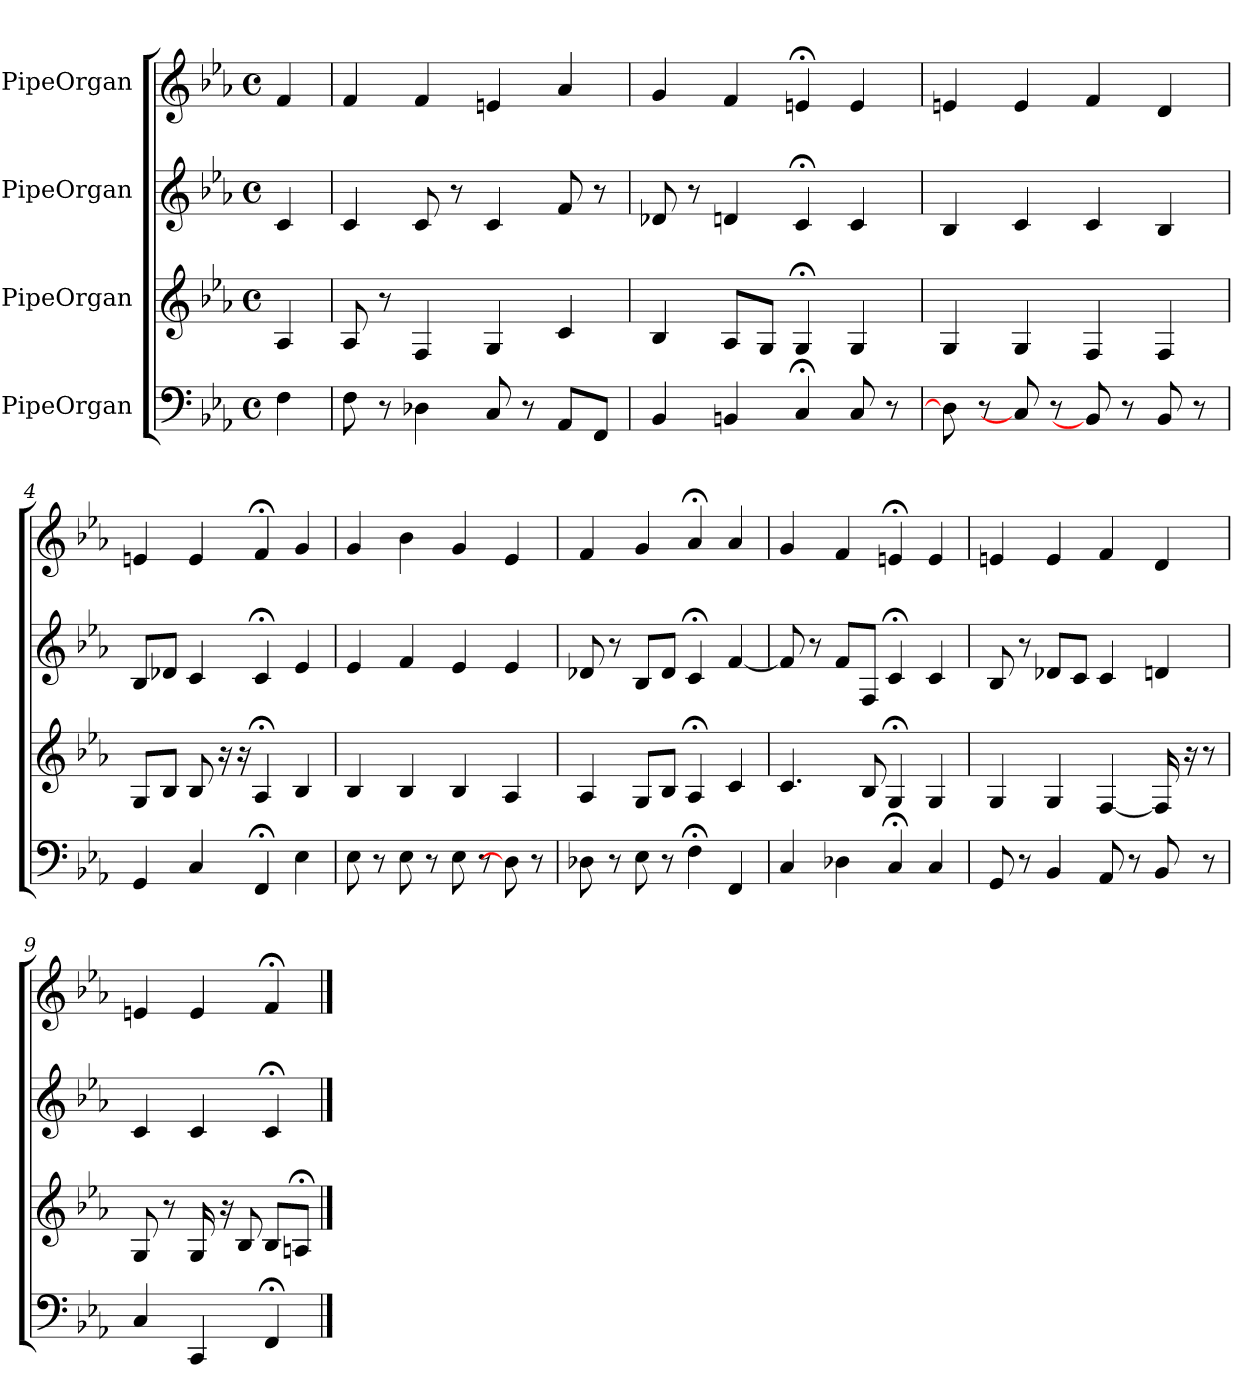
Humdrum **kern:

**kern	**kern	**kern	**kern
*part4	*part3	*part2	*part1
*staff4	*staff3	*staff2	*staff1
*I"PipeOrgan	*I"PipeOrgan	*I"PipeOrgan	*I"PipeOrgan
*k[b-e-a-]	*k[b-e-a-]	*k[b-e-a-]	*k[b-e-a-]
*M4/4	*M4/4	*M4/4	*M4/4
*met(c)	*met(c)	*met(c)	*met(c)
*MM60	*MM60	*MM60	*MM60
=	=	=	=
4F	4A-	4c	4f
=1	=1	=1	=1
8F	8A-	4c	4f
8r	8r	.	.
4D-X	4F	8c	4f
.	.	8r	.
8C	4G	4c	4en
8r	.	.	.
8AA-L	4c	8f	4a-
8FFJ	.	8r	.
=2	=2	=2	=2
4BB-	4B-	8d-X	4g
.	.	8r	.
4BBn	8A-L	4dn	4f
.	8GJ	.	.
4C;<	4G;<	4c;<	4en;<
8C	4G	4c	4e
8r	.	.	.
=3	=3	=3	=3
8D-]	4G	4B-	4en
8r	.	.	.
8C]	4G	4c	4e
8r	.	.	.
8BB-]	4F	4c	4f
8r	.	.	.
8BB-	4F	4B-	4d
8r	.	.	.
=4	=4	=4	=4
4GG	8GL	8B-L	4en
.	8B-J	8d-XJ	.
4C	8B-	4c	4e
.	16r	.	.
.	16r	.	.
4FF;<	4A-;<	4c;<	4f;<
4E-	4B-	4e-	4g
=5	=5	=5	=5
8E-	4B-	4e-	4g
8r	.	.	.
8E-	4B-	4f	4b-
8r	.	.	.
8E-	4B-	4e-	4g
8r	.	.	.
8D-]	4A-	4e-	4e-
8r	.	.	.
=6	=6	=6	=6
8D-X	4A-	8d-X	4f
8r	.	8r	.
8E-	8GL	8B-L	4g
8r	8B-J	8d-J	.
4F;<	4A-;<	4c;<	4a-;<
4FF	4c	[4f	4a-
=7	=7	=7	=7
4C	4.c	8f]	4g
.	.	8r	.
4D-X	.	8fL	4f
.	8B-	8FJ	.
4C;<	4G;<	4c;<	4en;<
4C	4G	4c	4e
=8	=8	=8	=8
8GG	4G	8B-	4en
8r	.	8r	.
4BB-	4G	8d-XL	4e
.	.	8cJ	.
8AA-	[4F	4c	4f
8r	.	.	.
8BB-	16F]	4dn	4d
.	16r	.	.
8r	8r	.	.
=9	=9	=9	=9
4C	8G	4c	4en
.	8r	.	.
4CC	16G	4c	4e
.	16r	.	.
.	8B-	.	.
4FF;<	8B-L	4c;<	4f;<
.	8An;<J	.	.
==	==	==	==
*-	*-	*-	*-
